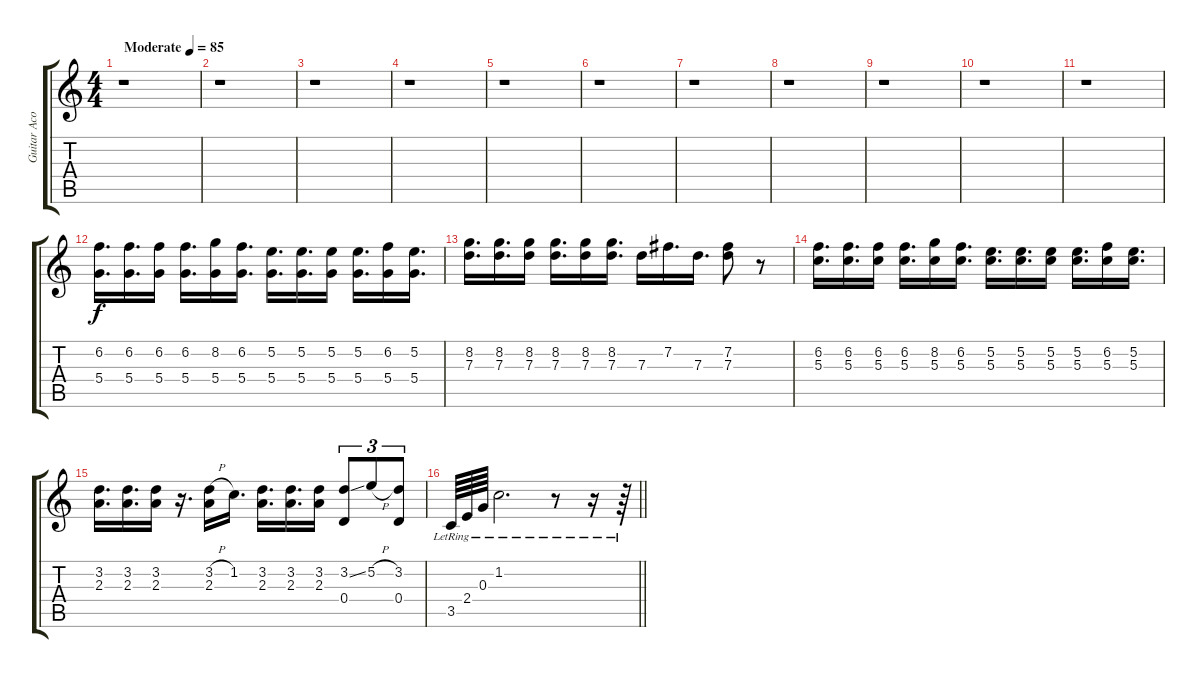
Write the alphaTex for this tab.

\track ("Guitar Acoustic" "Guitar Aco") {instrument acousticguitarnylon}
\staff {score tabs}
\tuning (E4 B3 G3 D3 A2 E2) {hide}
\ts (4 4)
\tempo (85 "Moderate")
\clef g2
\ks c
r.1{dy f instrument acousticguitarnylon} |
r.1 |
r.1 |
r.1 |
r.1 |
r.1 |
r.1 |
r.1 |
r.1 |
r.1 |
r.1 |
(6.2 5.4).16{d} (6.2 5.4).16{d} (6.2 5.4).16 (6.2 5.4).16{d} (8.2 5.4).16 (6.2 5.4).16{d} (5.2 5.4).16{d} (5.2 5.4).16{d} (5.2 5.4).16 (5.2 5.4).16{d} (6.2 5.4).16 (5.2 5.4).16{d} |
(8.2 7.3).16{d} (8.2 7.3).16{d} (8.2 7.3).16 (8.2 7.3).16{d} (8.2 7.3).16 (8.2 7.3).16{d} 7.3.16 7.2.16{d} 7.3.16{d} (7.2 7.3).8 r.8 |
(6.2 5.3).16{d} (6.2 5.3).16{d} (6.2 5.3).16 (6.2 5.3).16{d} (8.2 5.3).16 (6.2 5.3).16{d} (5.2 5.3).16{d} (5.2 5.3).16{d} (5.2 5.3).16 (5.2 5.3).16{d} (6.2 5.3).16 (5.2 5.3).16{d} |
(3.2 2.3).16{d} (3.2 2.3).16{d} (3.2 2.3).16 r.16{d} (3.2{h} 2.3).16 1.2.16{d} (3.2 2.3).16{d} (3.2 2.3).16{d} (3.2 2.3).16 (3.2{ss} 0.4).8{tu (3 2)} 5.2{h}.8{tu (3 2)} (3.2 0.4).8{tu (3 2)} |
\barLineRight lightlight
3.5{lr}.64 2.4{lr}.64 0.3{lr}.64 1.2{lr}.2{d} r.8 r.16 r.64
